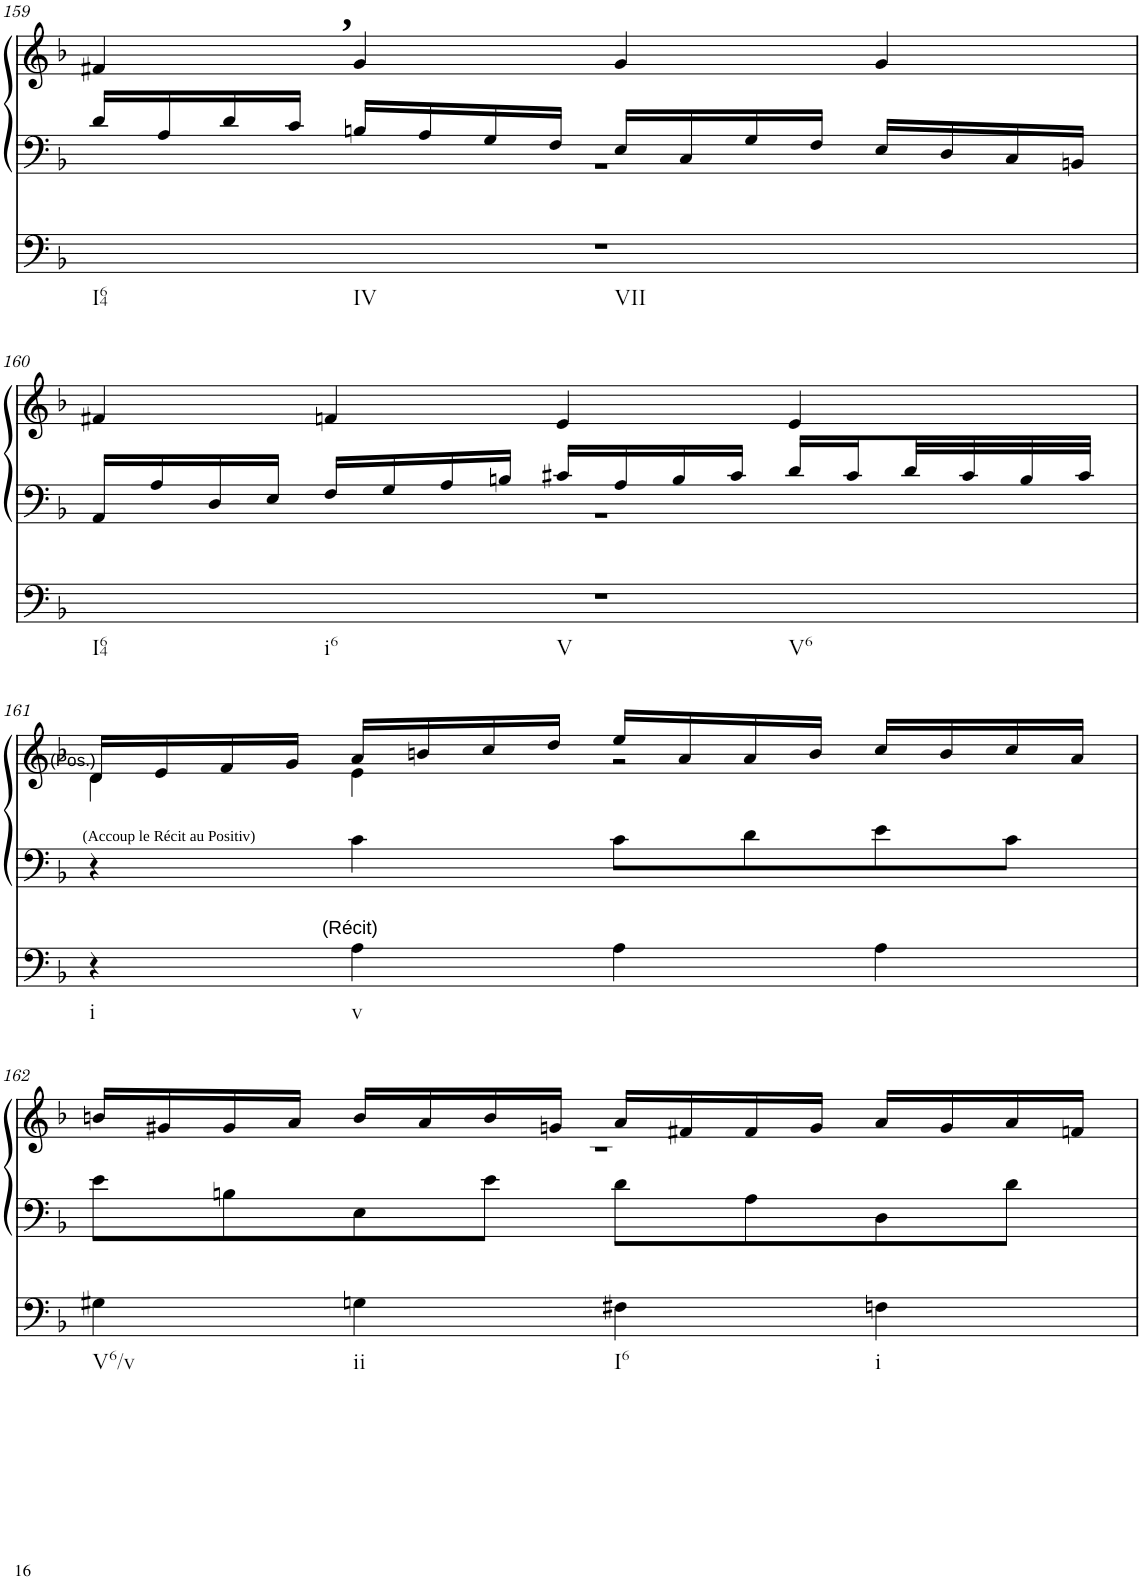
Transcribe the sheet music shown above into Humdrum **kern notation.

**kern	**kern	**kern
*part2	*part1	*part1
*staff3	*staff2	*staff1
*I"Pedal	*I"linke Hand	*
!!LO:PB:g=z
*clefF4	*clefF4	*clefG2
*k[b-]	*k[b-]	*k[b-]
*M4/4	*M4/4	*M4/4
=159	=159	=159
*	*^	*
!LO:TX:b:t=I64	!	!	!
!LO:TX:b:t=IV	!	!	!
!LO:TX:b:t=VII	!	!	!
1r	16d/LL	1r	4f#X/
.	16A/	.	.
.	16d/	.	.
.	16c/JJ	.	.
!	!	!	!LO:TX:a:B:t=,
.	16Bn/LL	.	4g/
.	16A/	.	.
.	16G/	.	.
.	16F/JJ	.	.
.	16E/LL	.	4g/
.	16C/	.	.
.	16G/	.	.
.	16F/JJ	.	.
.	16E/LL	.	4g/
.	16D/	.	.
.	16C/	.	.
.	16BBn/JJ	.	.
!!LO:LB:g=z
=160	=160	=160	=160
!LO:TX:b:t=I64	!	!	!
!LO:TX:b:t=i6	!	!	!
!LO:TX:b:t=V	!	!	!
!LO:TX:b:t=V6	!	!	!
1r	16AA/LL	1r	4f#X/
.	16A/	.	.
.	16D/	.	.
.	16E/JJ	.	.
.	16F/LL	.	4fn/
.	16G/	.	.
.	16A/	.	.
.	16Bn/JJ	.	.
.	16c#X/LL	.	4e/
.	16A/	.	.
.	16B/	.	.
.	16c#/JJ	.	.
.	16d/LL	.	4e/
.	16c#/	.	.
.	32d/L	.	.
.	32c#/	.	.
.	32B/	.	.
.	32c#/JJJ	.	.
*	*v	*v	*
!!LO:LB:g=z
=161	=161	=161
*	*	*^
!	!	!LO:TX:a:t=(Pos.)	!
!	!	!LO:TX:b:t=(Accoup le Récit au Positiv)	!
!LO:TX:b:t=i	!	!	!
4r	4r	16d/LL	4d\
.	.	16e/	.
.	.	16f/	.
.	.	16g/JJ	.
!	!LO:TX:b:t=(Récit)	!	!
!LO:TX:b:t=v	!	!	!
4A\	4c\	16a/LL	4e\
.	.	16bn/	.
.	.	16cc/	.
.	.	16dd/JJ	.
4A\	8c\L	16ee/LL	2r
.	.	16a/	.
.	8d\	16a/	.
.	.	16b/JJ	.
4A\	8e\	16cc/LL	.
.	.	16b/	.
.	8c\J	16cc/	.
.	.	16a/JJ	.
!!LO:LB:g=z	!!
=162	=162	=162	=162
!LO:TX:b:t=V6/v	!	!	!
4G#X\	8e\L	16bn/LL	1r
.	.	16g#X/	.
.	8Bn\	16g#/	.
.	.	16a/JJ	.
!LO:TX:b:t=ii	!	!	!
4Gn\	8E\	16b/LL	.
.	.	16a/	.
.	8e\J	16b/	.
.	.	16gn/JJ	.
!LO:TX:b:t=I6	!	!	!
4F#X\	8d\L	16a/LL	.
.	.	16f#X/	.
.	8A\	16f#/	.
.	.	16g/JJ	.
!LO:TX:b:t=i	!	!	!
4Fn\	8D\	16a/LL	.
.	.	16g/	.
.	8d\J	16a/	.
.	.	16fn/JJ	.
*	*	*v	*v
=	=	=
*-	*-	*-
